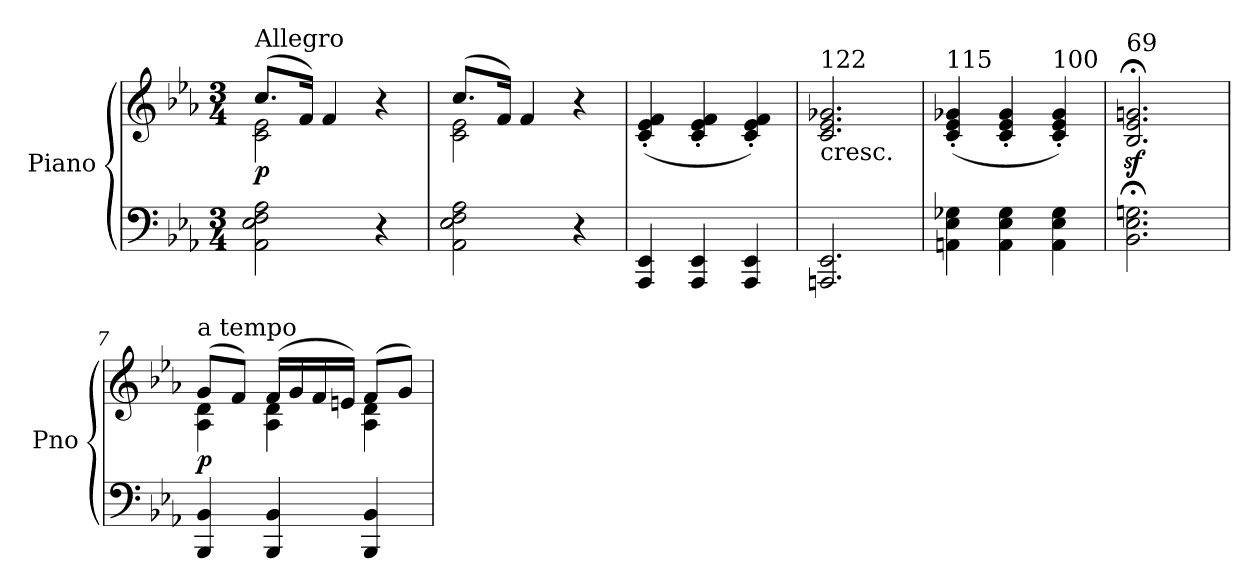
**kern	**kern	**dynam
*part1	*part1	*part1
*staff2	*staff1	*staff1/2
*I"Piano	*	*
*I'Pno	*	*
*clefF4	*clefG2	*
*k[b-e-a-]	*k[b-e-a-]	*
*E-:	*E-:	*
*M3/4	*M3/4	*
=1	=1	=1
*	*^	*
!	!LO:TX:a:t=Allegro	!	!
!	!	!	!LO:DY:b
2AA-\ 2E-\ 2F\ 2A-\	(8.cc/L	2c\ 2e-\	p
.	16f/Jk)	.	.
.	4f/	.	.
4r	4r	4ryy	.
=2	=2	=2	=2
2AA-\ 2E-\ 2F\ 2A-\	(8.cc/L	2c\ 2e-\	.
.	16f/Jk)	.	.
.	4f/	.	.
4r	4r	4ryy	.
=3	=3	=3	=3
!	!LO:TX:a:t=ritard.	!	!
*	*v	*v	*
4AAA-/ 4EE-/	(4c/' 4e-/' 4f/'	.
4AAA-/ 4EE-/	4c/' 4e-/' 4f/'	.
4AAA-/ 4EE-/	4c/' 4e-/' 4f/')	.
=4	=4	=4
!	!LO:TX:b:t=cresc.	!
!	!LO:TX:a:t=122	!
2.AAAn/ 2.EE-/	2.c/ 2.e-/ 2.g-X/	.
=5	=5	=5
!	!LO:TX:a:t=115	!
4AAn\ 4E-\ 4G-X\	(4c/' 4e-/' 4g-X/'	.
4AA\ 4E-\ 4G-\	4c/' 4e-/' 4g-/'	.
!	!LO:TX:a:t=100	!
4AA\ 4E-\ 4G-\	4c/' 4e-/' 4g-/')	.
=6	=6	=6
!	!LO:TX:a:t=69	!
2.BB-\; 2.E-\; 2.Gn\;	2.B-/z<;< 2.e-/z<;< 2.gn/z<;<	.
=7	=7	=7
*	*^	*
!	!LO:TX:a:t=a tempo	!	!
!	!	!	!LO:DY:b
4BBB-/ 4BB-/	(8g/L	4A-\ 4d\	p
.	8f/J)	.	.
4BBB-/ 4BB-/	(16f/LL	4A-\ 4d\	.
.	16g/	.	.
.	16f/	.	.
.	16en/JJ)	.	.
4BBB-/ 4BB-/	(8f/L	4A-\ 4d\	.
.	8g/J)	.	.
*	*v	*v	*
=	=	=
*-	*-	*-
